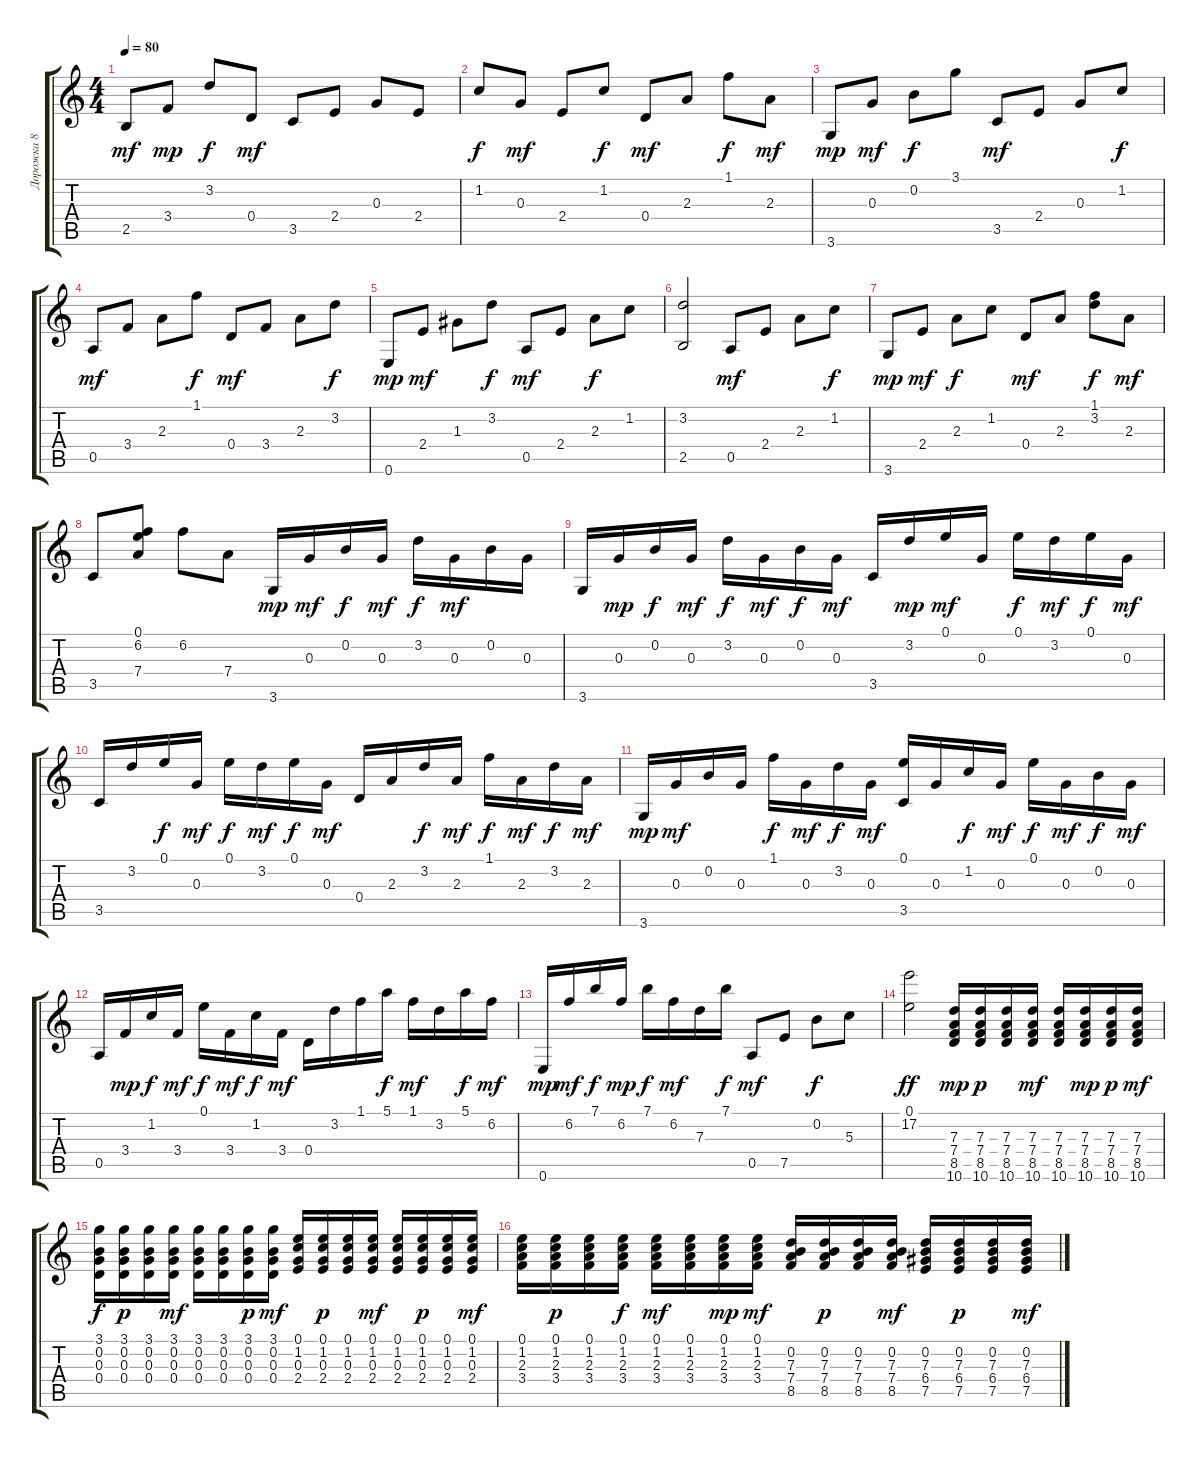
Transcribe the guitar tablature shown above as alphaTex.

\track ("Дорожка 8" "Дорожка 8") {instrument acousticguitarnylon}
\staff {score tabs}
\tuning (E4 B3 G3 D3 A2 E2) {hide}
\ts (4 4)
\tempo 80
\clef g2
\ks c
2.5.8{dy mf} 3.4.8{dy mp} 3.2.8{dy f} 0.4.8{dy mf} 3.5.8 2.4.8 0.3.8 2.4.8 |
1.2.8{dy f} 0.3.8{dy mf} 2.4.8 1.2.8{dy f} 0.4.8{dy mf} 2.3.8 1.1.8{dy f} 2.3.8{dy mf} |
3.6.8{dy mp} 0.3.8{dy mf} 0.2.8{dy f} 3.1.8 3.5.8{dy mf} 2.4.8 0.3.8 1.2.8{dy f} |
0.5.8{dy mf} 3.4.8 2.3.8 1.1.8{dy f} 0.4.8{dy mf} 3.4.8 2.3.8 3.2.8{dy f} |
0.6.8{dy mp} 2.4.8{dy mf} 1.3.8 3.2.8{dy f} 0.5.8{dy mf} 2.4.8 2.3.8{dy f} 1.2.8 |
(3.2 2.5).2 0.5.8{dy mf} 2.4.8 2.3.8 1.2.8{dy f} |
3.6.8{dy mp} 2.4.8{dy mf} 2.3.8{dy f} 1.2.8 0.4.8{dy mf} 2.3.8 (1.1 3.2).8{dy f} 2.3.8{dy mf} |
3.5.8 (0.1 6.2 7.4).8 6.2.8 7.4.8 3.6.16{dy mp} 0.3.16{dy mf} 0.2.16{dy f} 0.3.16{dy mf} 3.2.16{dy f} 0.3.16{dy mf} 0.2.16 0.3.16 |
3.6.16 0.3.16{dy mp} 0.2.16{dy f} 0.3.16{dy mf} 3.2.16{dy f} 0.3.16{dy mf} 0.2.16{dy f} 0.3.16{dy mf} 3.5.16 3.2.16{dy mp} 0.1.16{dy mf} 0.3.16 0.1.16{dy f} 3.2.16{dy mf} 0.1.16{dy f} 0.3.16{dy mf} |
3.5.16 3.2.16 0.1.16{dy f} 0.3.16{dy mf} 0.1.16{dy f} 3.2.16{dy mf} 0.1.16{dy f} 0.3.16{dy mf} 0.4.16 2.3.16 3.2.16{dy f} 2.3.16{dy mf} 1.1.16{dy f} 2.3.16{dy mf} 3.2.16{dy f} 2.3.16{dy mf} |
3.6.16{dy mp} 0.3.16{dy mf} 0.2.16 0.3.16 1.1.16{dy f} 0.3.16{dy mf} 3.2.16{dy f} 0.3.16{dy mf} (0.1 3.5).16 0.3.16 1.2.16{dy f} 0.3.16{dy mf} 0.1.16{dy f} 0.3.16{dy mf} 0.2.16{dy f} 0.3.16{dy mf} |
0.5.16 3.4.16{dy mp} 1.2.16{dy f} 3.4.16{dy mf} 0.1.16{dy f} 3.4.16{dy mf} 1.2.16{dy f} 3.4.16{dy mf} 0.4.16 3.2.16 1.1.16 5.1.16{dy f} 1.1.16{dy mf} 3.2.16 5.1.16{dy f} 6.2.16{dy mf} |
0.6.16{dy mp} 6.2.16{dy mf} 7.1.16{dy f} 6.2.16{dy mp} 7.1.16{dy f} 6.2.16{dy mf} 7.3.16 7.1.16{dy f} 0.5.8{dy mf} 7.5.8 0.2.8{dy f} 5.3.8 |
(0.1 17.2).2{dy ff} (7.3 7.4 8.5 10.6).16{dy mp} (7.3 7.4 8.5 10.6).16{dy p} (7.3 7.4 8.5 10.6).16 (7.3 7.4 8.5 10.6).16{dy mf} (7.3 7.4 8.5 10.6).16 (7.3 7.4 8.5 10.6).16{dy mp} (7.3 7.4 8.5 10.6).16{dy p} (7.3 7.4 8.5 10.6).16{dy mf} |
(3.1 0.2 0.3 0.4).16{dy f} (3.1 0.2 0.3 0.4).16{dy p} (3.1 0.2 0.3 0.4).16 (3.1 0.2 0.3 0.4).16{dy mf} (3.1 0.2 0.3 0.4).16 (3.1 0.2 0.3 0.4).16 (3.1 0.2 0.3 0.4).16{dy p} (3.1 0.2 0.3 0.4).16{dy mf} (0.1 1.2 0.3 2.4).16 (0.1 1.2 0.3 2.4).16{dy p} (0.1 1.2 0.3 2.4).16 (0.1 1.2 0.3 2.4).16{dy mf} (0.1 1.2 0.3 2.4).16 (0.1 1.2 0.3 2.4).16{dy p} (0.1 1.2 0.3 2.4).16 (0.1 1.2 0.3 2.4).16{dy mf} |
(0.1 1.2 2.3 3.4).16 (0.1 1.2 2.3 3.4).16{dy p} (0.1 1.2 2.3 3.4).16 (0.1 1.2 2.3 3.4).16{dy f} (0.1 1.2 2.3 3.4).16{dy mf} (0.1 1.2 2.3 3.4).16 (0.1 1.2 2.3 3.4).16{dy mp} (0.1 1.2 2.3 3.4).16{dy mf} (0.2 7.3 7.4 8.5).16 (0.2 7.3 7.4 8.5).16{dy p} (0.2 7.3 7.4 8.5).16 (0.2 7.3 7.4 8.5).16{dy mf} (0.2 7.3 6.4 7.5).16 (0.2 7.3 6.4 7.5).16{dy p} (0.2 7.3 6.4 7.5).16 (0.2 7.3 6.4 7.5).16{dy mf}
